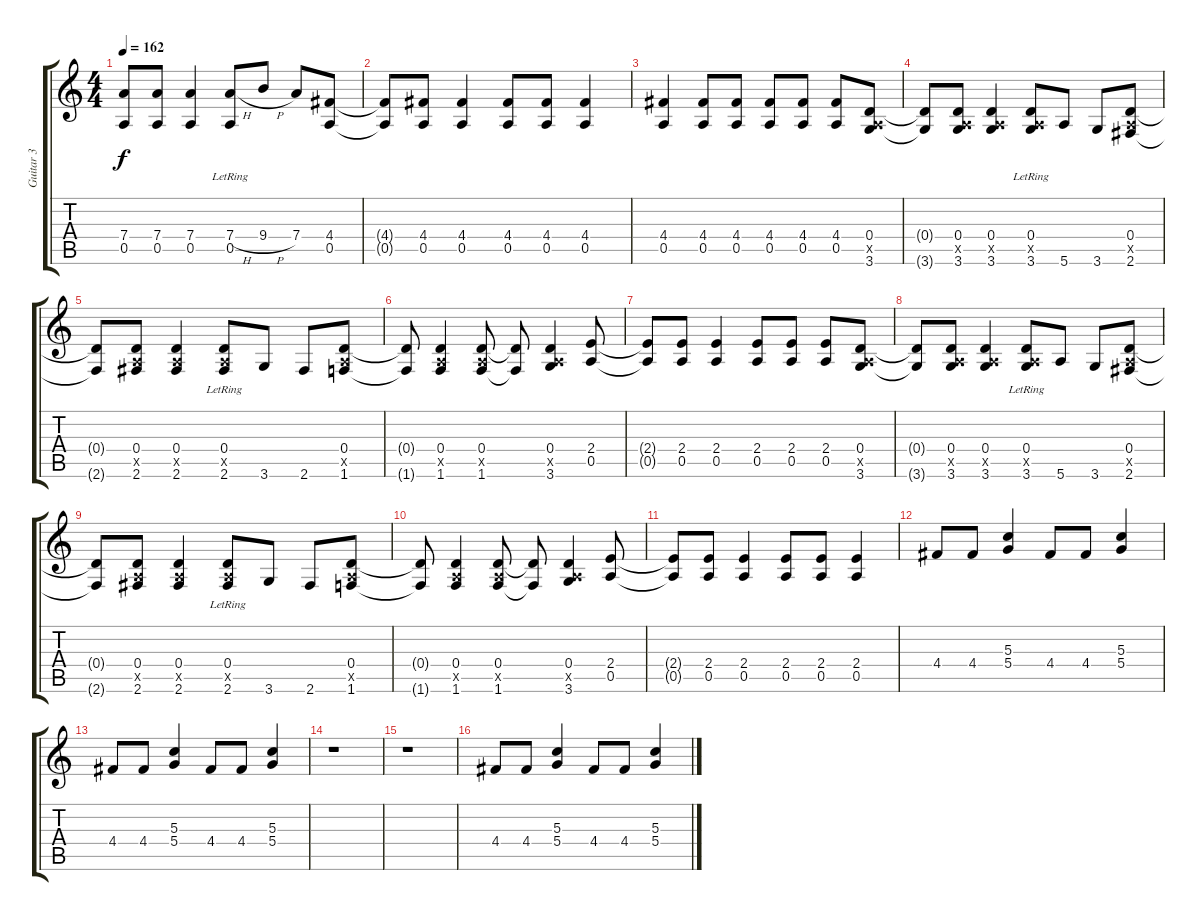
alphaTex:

\track ("Guitar 3" "Guitar 3") {instrument distortionguitar}
\staff {score tabs}
\tuning (E4 B3 G3 D3 A2 E2) {hide}
\ts (4 4)
\tempo 162
\clef g2
\ks c
(7.4{t} 0.5{t}).8{dy f} (7.4 0.5).8 (7.4 0.5).4 (7.4{h} 0.5{lr}).8 9.4{h}.8 7.4.8 (4.4 0.5).8 |
(4.4{t} 0.5{t}).8 (4.4 0.5).8 (4.4 0.5).4 (4.4 0.5).8 (4.4 0.5).8 (4.4 0.5).4 |
(4.4 0.5).4 (4.4 0.5).8 (4.4 0.5).8 (4.4 0.5).8 (4.4 0.5).8 (4.4 0.5).8 (0.4 0.5{x} 3.6).8 |
(0.4{t} 3.6{t}).8 (0.4 0.5{x} 3.6).8 (0.4 0.5{x} 3.6).4 (0.4{lr} 0.5{x} 3.6).8 5.6.8 3.6.8 (0.4 0.5{x} 2.6).8 |
(0.4{t} 2.6{t}).8 (0.4 0.5{x} 2.6).8 (0.4 0.5{x} 2.6).4 (0.4{lr} 0.5{x} 2.6).8 3.6.8 2.6.8 (0.4 0.5{x} 1.6).8 |
(0.4{t} 1.6{t}).8 (0.4 0.5{x} 1.6).4 (0.4 0.5{x} 1.6).8 (0.4{t} 1.6{t}).8 (0.4 0.5{x} 3.6).4 (2.4 0.5).8 |
(2.4{t} 0.5{t}).8 (2.4 0.5).8 (2.4 0.5).4 (2.4 0.5).8 (2.4 0.5).8 (2.4 0.5).8 (0.4 0.5{x} 3.6).8 |
(0.4{t} 3.6{t}).8 (0.4 0.5{x} 3.6).8 (0.4 0.5{x} 3.6).4 (0.4{lr} 0.5{x} 3.6).8 5.6.8 3.6.8 (0.4 0.5{x} 2.6).8 |
(0.4{t} 2.6{t}).8 (0.4 0.5{x} 2.6).8 (0.4 0.5{x} 2.6).4 (0.4{lr} 0.5{x} 2.6).8 3.6.8 2.6.8 (0.4 0.5{x} 1.6).8 |
(0.4{t} 1.6{t}).8 (0.4 0.5{x} 1.6).4 (0.4 0.5{x} 1.6).8 (0.4{t} 1.6{t}).8 (0.4 0.5{x} 3.6).4 (2.4 0.5).8 |
(2.4{t} 0.5{t}).8 (2.4 0.5).8 (2.4 0.5).4 (2.4 0.5).8 (2.4 0.5).8 (2.4 0.5).4 |
4.4.8 4.4.8 (5.3 5.4).4 4.4.8 4.4.8 (5.3 5.4).4 |
4.4.8 4.4.8 (5.3 5.4).4 4.4.8 4.4.8 (5.3 5.4).4 |
r.1 |
r.1 |
4.4.8 4.4.8 (5.3 5.4).4 4.4.8 4.4.8 (5.3 5.4).4
